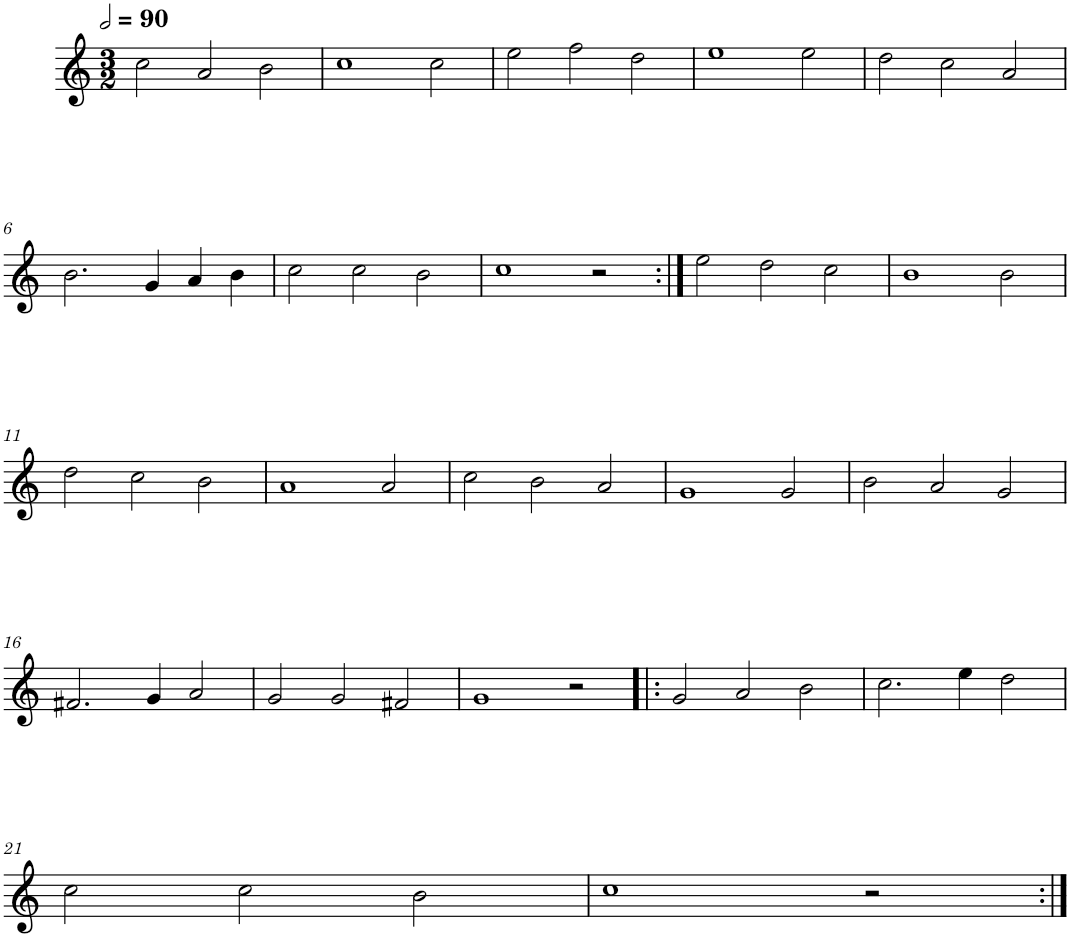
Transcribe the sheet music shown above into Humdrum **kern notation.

**kern
*part1
*staff1
*I"Cinq parties
*clefG2
*k[]
*M3/2
*MM180
=1
2cc\
2a/
2b\
=2
1cc
2cc\
=3
2ee\
2ff\
2dd\
=4
1ee
2ee\
=5
2dd\
2cc\
2a/
!!LO:LB:g=z
=6
2.b\
4g/
4a/
4b\
=7
2cc\
2cc\
2b\
=8
1cc
2r
=9:|!
2ee\
2dd\
2cc\
=10
1b
2b\
!!LO:LB:g=z
=11
2dd\
2cc\
2b\
=12
1a
2a/
=13
2cc\
2b\
2a/
=14
1g
2g/
=15
2b\
2a/
2g/
!!LO:LB:g=z
=16
2.f#X/
4g/
2a/
=17
2g/
2g/
2f#X/
=18
1g
2r
=19!|:
2g/
2a/
2b\
=20
2.cc\
4ee\
2dd\
!!LO:LB:g=z
=21
2cc\
2cc\
2b\
=22
1cc
2r
=:|!
*-
